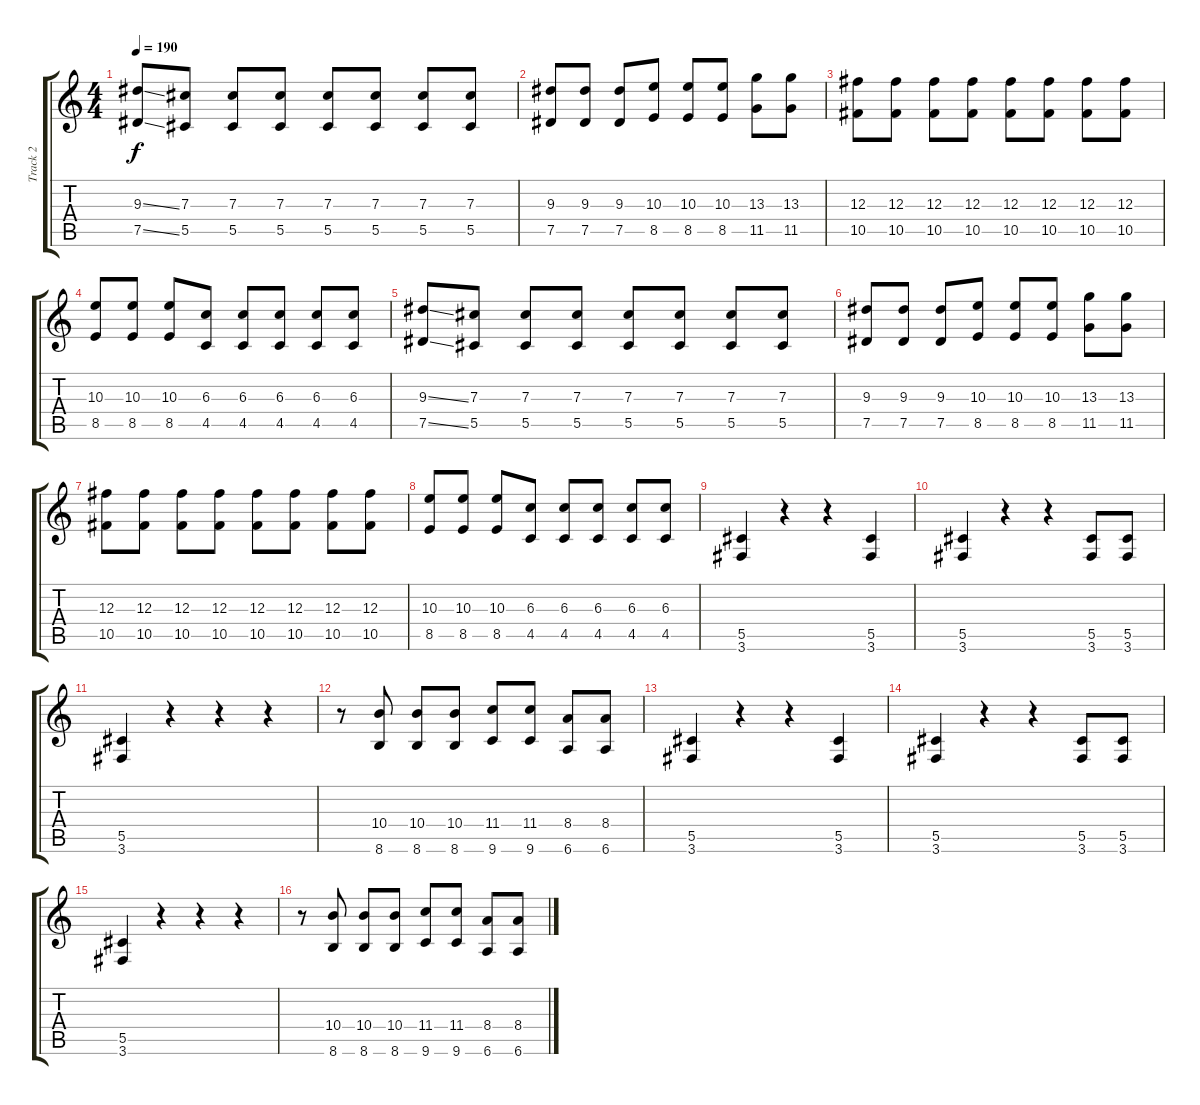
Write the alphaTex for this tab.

\track ("Track 2" "Track 2") {instrument distortionguitar}
\staff {score tabs}
\tuning (Eb4 Bb3 Gb3 Db3 Ab2 Eb2) {hide}
\ts (4 4)
\tempo 190
\clef g2
\ks c
(9.3{ss} 7.5{ss}).8{dy f} (7.3 5.5).8 (7.3 5.5).8 (7.3 5.5).8 (7.3 5.5).8 (7.3 5.5).8 (7.3 5.5).8 (7.3 5.5).8 |
(9.3 7.5).8 (9.3 7.5).8 (9.3 7.5).8 (10.3 8.5).8 (10.3 8.5).8 (10.3 8.5).8 (13.3 11.5).8 (13.3 11.5).8 |
(12.3 10.5).8 (12.3 10.5).8 (12.3 10.5).8 (12.3 10.5).8 (12.3 10.5).8 (12.3 10.5).8 (12.3 10.5).8 (12.3 10.5).8 |
(10.3 8.5).8 (10.3 8.5).8 (10.3 8.5).8 (6.3 4.5).8 (6.3 4.5).8 (6.3 4.5).8 (6.3 4.5).8 (6.3 4.5).8 |
(9.3{ss} 7.5{ss}).8 (7.3 5.5).8 (7.3 5.5).8 (7.3 5.5).8 (7.3 5.5).8 (7.3 5.5).8 (7.3 5.5).8 (7.3 5.5).8 |
(9.3 7.5).8 (9.3 7.5).8 (9.3 7.5).8 (10.3 8.5).8 (10.3 8.5).8 (10.3 8.5).8 (13.3 11.5).8 (13.3 11.5).8 |
(12.3 10.5).8 (12.3 10.5).8 (12.3 10.5).8 (12.3 10.5).8 (12.3 10.5).8 (12.3 10.5).8 (12.3 10.5).8 (12.3 10.5).8 |
(10.3 8.5).8 (10.3 8.5).8 (10.3 8.5).8 (6.3 4.5).8 (6.3 4.5).8 (6.3 4.5).8 (6.3 4.5).8 (6.3 4.5).8 |
(5.5 3.6).4 r.4 r.4 (5.5 3.6).4 |
(5.5 3.6).4 r.4 r.4 (5.5 3.6).8 (5.5 3.6).8 |
(5.5 3.6).4 r.4 r.4 r.4 |
r.8 (10.4 8.6).8 (10.4 8.6).8 (10.4 8.6).8 (11.4 9.6).8 (11.4 9.6).8 (8.4 6.6).8 (8.4 6.6).8 |
(5.5 3.6).4 r.4 r.4 (5.5 3.6).4 |
(5.5 3.6).4 r.4 r.4 (5.5 3.6).8 (5.5 3.6).8 |
(5.5 3.6).4 r.4 r.4 r.4 |
r.8 (10.4 8.6).8 (10.4 8.6).8 (10.4 8.6).8 (11.4 9.6).8 (11.4 9.6).8 (8.4 6.6).8 (8.4 6.6).8
